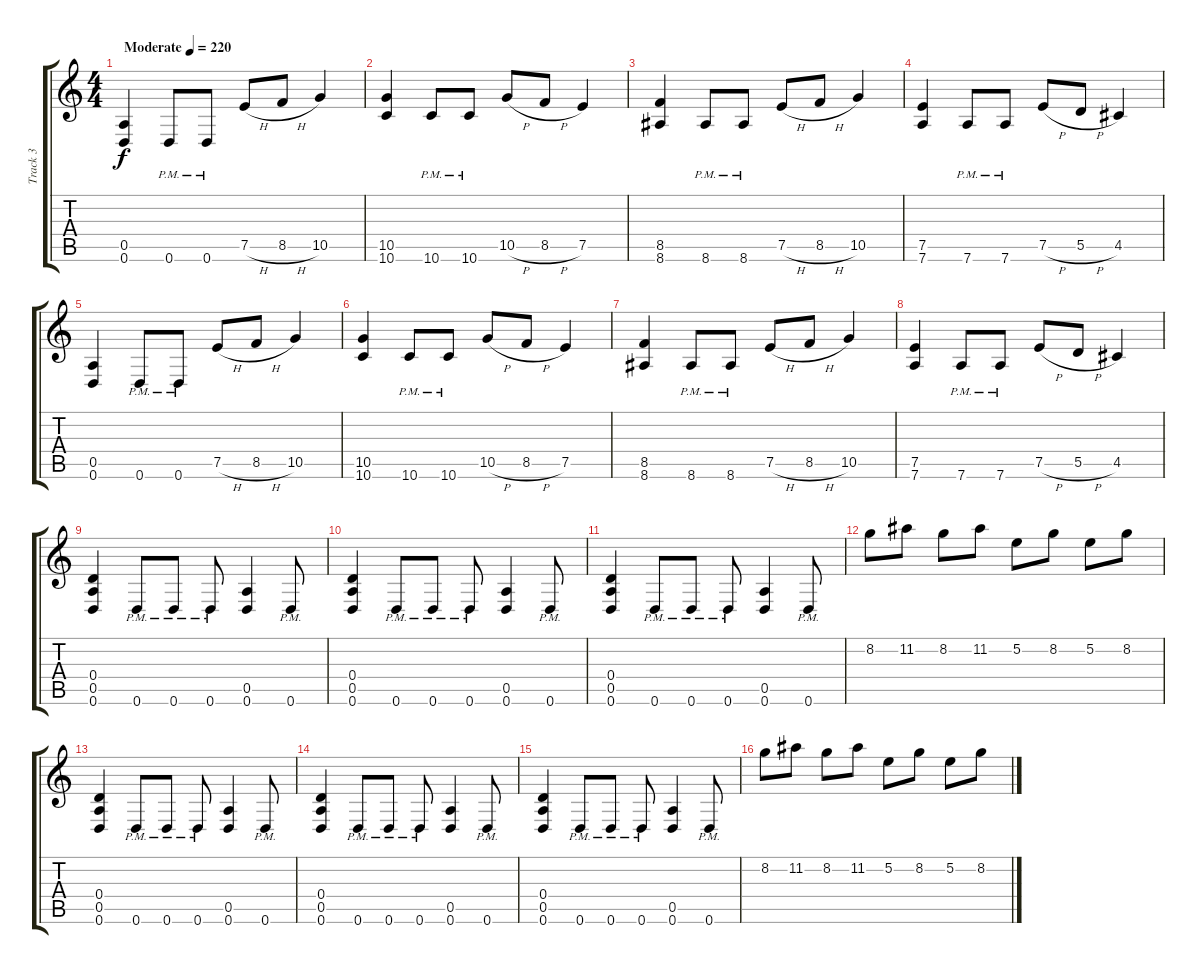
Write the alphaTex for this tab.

\track ("Track 3" "Track 3") {instrument overdrivenguitar}
\staff {score tabs}
\tuning (E4 B3 G3 D3 A2 D2) {hide}
\ts (4 4)
\tempo (220 "Moderate")
\clef g2
\ks c
(0.5 0.6).4{dy f instrument overdrivenguitar} 0.6{pm}.8 0.6{pm}.8 7.5{h}.8 8.5{h}.8 10.5.4 |
(10.5 10.6).4 10.6{pm}.8 10.6{pm}.8 10.5{h}.8 8.5{h}.8 7.5.4 |
(8.5 8.6).4 8.6{pm}.8 8.6{pm}.8 7.5{h}.8 8.5{h}.8 10.5.4 |
(7.5 7.6).4 7.6{pm}.8 7.6{pm}.8 7.5{h}.8 5.5{h}.8 4.5.4 |
(0.5 0.6).4 0.6{pm}.8 0.6{pm}.8 7.5{h}.8 8.5{h}.8 10.5.4 |
(10.5 10.6).4 10.6{pm}.8 10.6{pm}.8 10.5{h}.8 8.5{h}.8 7.5.4 |
(8.5 8.6).4 8.6{pm}.8 8.6{pm}.8 7.5{h}.8 8.5{h}.8 10.5.4 |
(7.5 7.6).4 7.6{pm}.8 7.6{pm}.8 7.5{h}.8 5.5{h}.8 4.5.4 |
(0.4 0.5 0.6).4 0.6{pm}.8 0.6{pm}.8 0.6{pm}.8 (0.5 0.6).4 0.6{pm}.8 |
(0.4 0.5 0.6).4 0.6{pm}.8 0.6{pm}.8 0.6{pm}.8 (0.5 0.6).4 0.6{pm}.8 |
(0.4 0.5 0.6).4 0.6{pm}.8 0.6{pm}.8 0.6{pm}.8 (0.5 0.6).4 0.6{pm}.8 |
8.2.8 11.2.8 8.2.8 11.2.8 5.2.8 8.2.8 5.2.8 8.2.8 |
(0.4 0.5 0.6).4 0.6{pm}.8 0.6{pm}.8 0.6{pm}.8 (0.5 0.6).4 0.6{pm}.8 |
(0.4 0.5 0.6).4 0.6{pm}.8 0.6{pm}.8 0.6{pm}.8 (0.5 0.6).4 0.6{pm}.8 |
(0.4 0.5 0.6).4 0.6{pm}.8 0.6{pm}.8 0.6{pm}.8 (0.5 0.6).4 0.6{pm}.8 |
8.2.8 11.2.8 8.2.8 11.2.8 5.2.8 8.2.8 5.2.8 8.2.8
